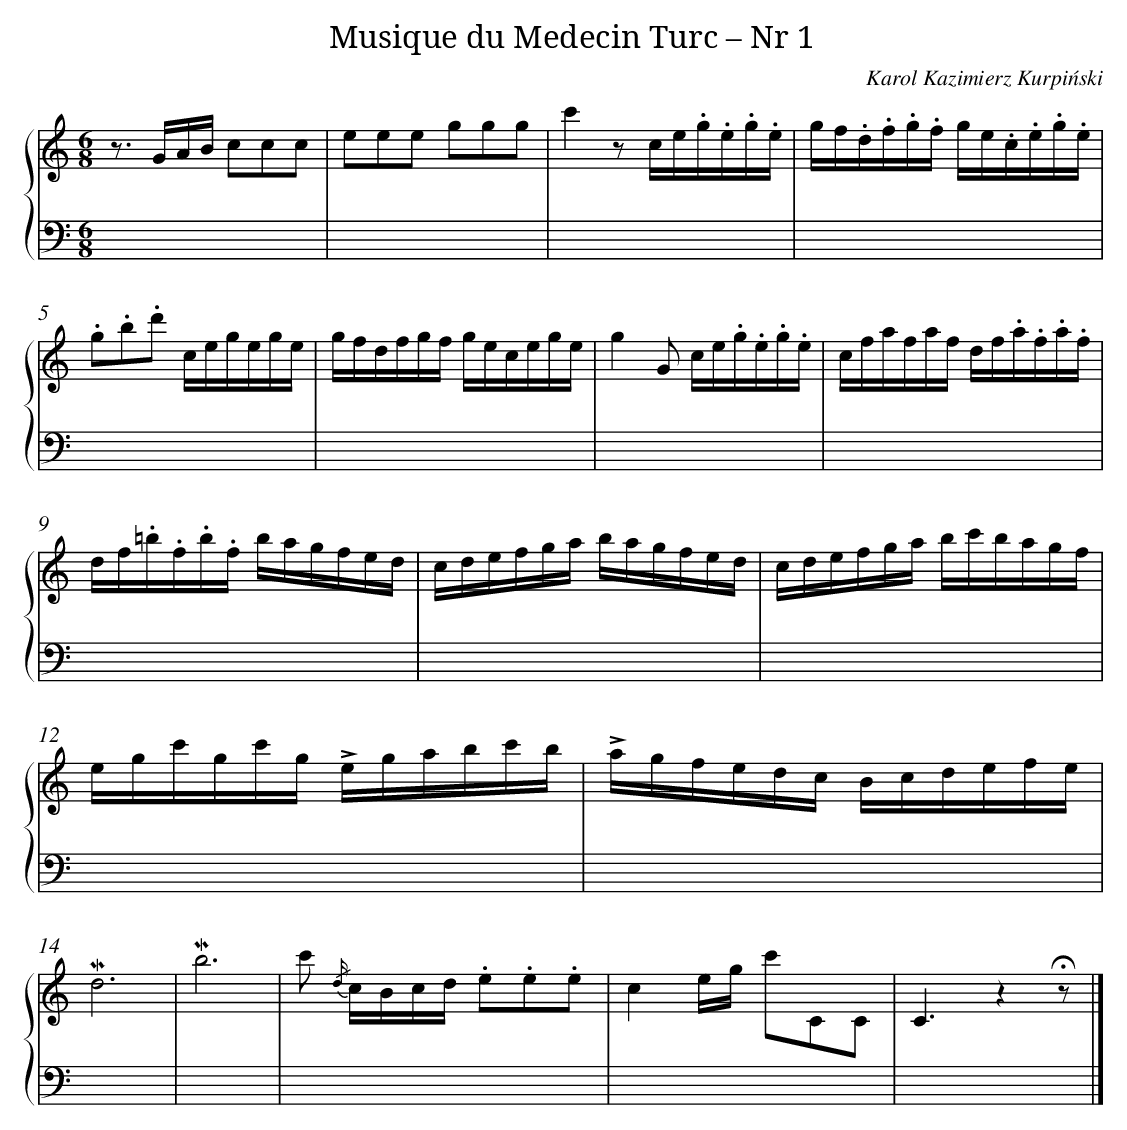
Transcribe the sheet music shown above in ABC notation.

X:1
T: Musique du Medecin Turc – Nr 1
C: Karol Kazimierz Kurpiński
L: 1/16
M: 6/8
%%staves {1 2}
V: 1 clef=treble
V: 2 clef=bass
K: C
[V:1] z2> G2AB c2c2c2 |
[V:2] x12 |
[V:1] e2e2e2 g2g2g2 |
[V:2] x12 |
[V:1] c'4z2 ce.g.e.g.e |
[V:2] x12 |
[V:1] gf.d.f.g.f ge.c.e.g.e |
[V:2] x12 |
[V:1] .g2.b2.d'2 cegege |
[V:2] x12 |
[V:1] gfdfgf gecege |
[V:2] x12 |
[V:1] g4G2 ce.g.e.g.e |
[V:2] x12 |
[V:1] cfafaf df.a.f.a.f |
[V:2] x12 |
[V:1] df.=b.f.b.f bagfed |
[V:2] x12 |
[V:1] cdefga bagfed |
[V:2] x12 |
[V:1] cdefga bc'bagf |
[V:2] x12 |
[V:1] egc'gc'g !accent!egabc'b |
[V:2] x12 |
[V:1] !accent!agfedc Bcdefe |
[V:2] x12 |
[V:1] !mordent!d12 |
[V:2] x12 |
[V:1] !mordent!b12 |
[V:2] x12 |
[V:1] c'2 {/d/} cBcd .e2.e2.e2 |
[V:2] x12 |
[V:1] c4eg c'2C2C2 |
[V:2] x12 |
[V:1] C6z4!fermata!z2 |]
[V:2] x12 |]
